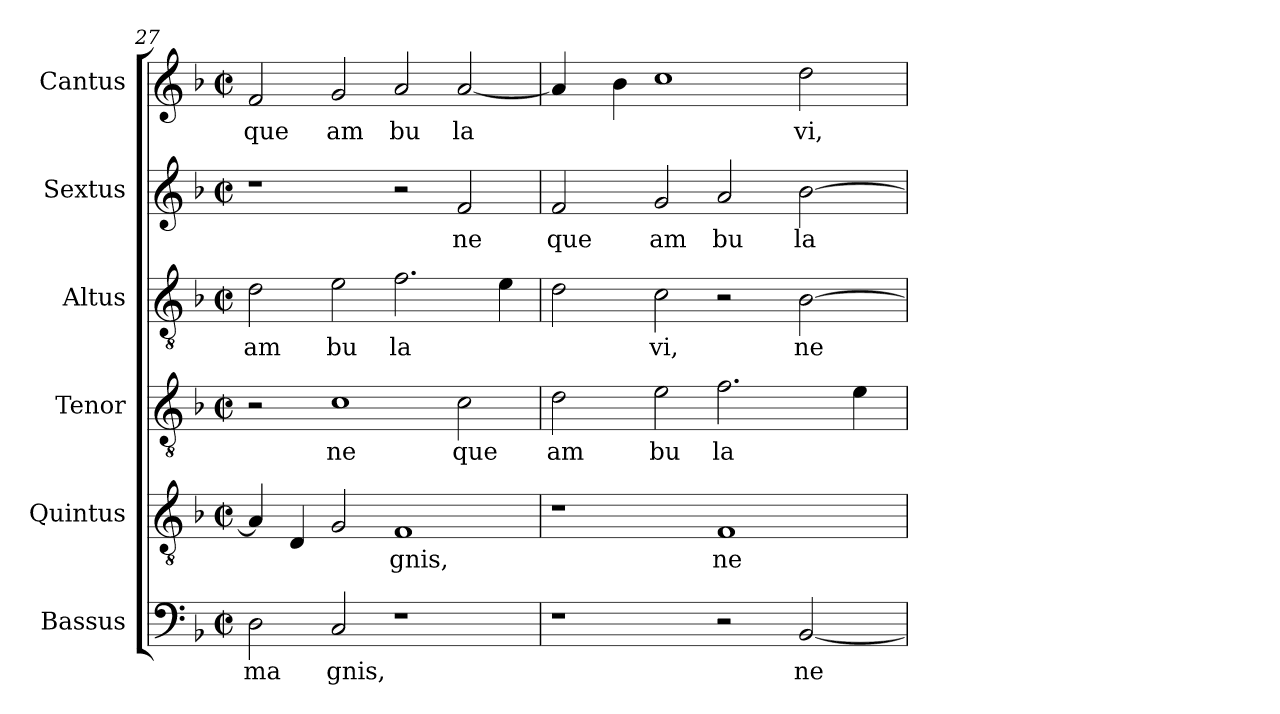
**kern	**text	**kern	**text	**kern	**text	**kern	**text	**kern	**text	**kern	**text
*part6	*part6	*part5	*part5	*part4	*part4	*part3	*part3	*part2	*part2	*part1	*part1
*staff6	*staff6	*staff5	*staff5	*staff4	*staff4	*staff3	*staff3	*staff2	*staff2	*staff1	*staff1
*I"Bassus	*	*I"Quintus	*	*I"Tenor	*	*I"Altus	*	*I"Sextus	*	*I"Cantus	*
*clefF4	*	*clefGv2	*	*clefGv2	*	*clefGv2	*	*clefG2	*	*clefG2	*
*k[b-]	*	*k[b-]	*	*k[b-]	*	*k[b-]	*	*k[b-]	*	*k[b-]	*
*F:	*	*F:	*	*F:	*	*F:	*	*F:	*	*F:	*
*M2/2	*	*M2/2	*	*M2/2	*	*M2/2	*	*M2/2	*	*M2/2	*
*met(c|)	*	*met(c|)	*	*met(c|)	*	*met(c|)	*	*met(c|)	*	*met(c|)	*
=27	=27	=27	=27	=27	=27	=27	=27	=27	=27	=27	=27
!	!LO:LY:b:cj	!	!	!	!	!	!LO:LY:b:cj	!	!	!	!LO:LY:b:cj
2D\	ma	4A/]	.	2r	.	2d\	am	1r	.	2f/	que
.	.	4D/	.	.	.	.	.	.	.	.	.
!	!LO:LY:b:cj	!	!	!	!LO:LY:b:cj	!	!LO:LY:b:cj	!	!	!	!LO:LY:b:cj
2C/	gnis,	2G/	.	1c	ne	2e\	bu	.	.	2g/	am
!	!	!	!LO:LY:b:cj	!	!	!	!LO:LY:b:cj	!	!	!	!LO:LY:b:cj
1r	.	1F	gnis,	.	.	2.f\	la	2r	.	2a/	bu
!	!	!	!	!	!LO:LY:b:cj	!	!	!	!LO:LY:b:cj	!	!LO:LY:b:cj
.	.	.	.	2c\	que	.	.	2f/	ne	[>2a/	la
.	.	.	.	.	.	4e\	.	.	.	.	.
!!LO:LB:g=z
=28	=28	=28	=28	=28	=28	=28	=28	=28	=28	=28	=28
!	!	!	!	!	!LO:LY:b:cj	!	!	!	!LO:LY:b:cj	!	!
*	*	*	*	*	*	*^	*	*	*	*^	*
1r	.	1r	.	2d\	am	2d\	8ryy	.	2f/	que	4a/]	8ryy	.
.	.	.	.	.	.	.	1...ryy	.	.	.	.	32ryy	.
.	.	.	.	.	.	.	.	.	.	.	.	1ryy	.
.	.	.	.	.	.	.	.	.	.	.	4b-\	.	.
!	!	!	!	!	!LO:LY:b:cj	!	!	!LO:LY:b:cj	!	!LO:LY:b:cj	!	!	!
.	.	.	.	2e\	bu	2c\	.	vi,	2g/	am	1cc	.	.
!	!	!	!LO:LY:b:cj	!	!LO:LY:b:cj	!	!	!	!	!LO:LY:b:cj	!	!	!
2r	.	1F	ne	2.f\	la	2r	.	.	2a/	bu	.	.	.
.	.	.	.	.	.	.	.	.	.	.	.	2ryy	.
!	!LO:LY:b:cj	!	!	!	!	!	!	!LO:LY:b:cj	!	!LO:LY:b:cj	!	!	!LO:LY:b:cj
[<2BB-/	ne	.	.	.	.	[>2B-\	.	ne	[>2b-\	la	2dd\	.	vi,
.	.	.	.	.	.	.	.	.	.	.	.	4ryy	.
.	.	.	.	4e\	.	.	.	.	.	.	.	.	.
.	.	.	.	.	.	.	.	.	.	.	.	16.ryy	.
*	*	*	*	*	*	*v	*v	*	*	*	*v	*v	*
=	=	=	=	=	=	=	=	=	=	=	=
*-	*-	*-	*-	*-	*-	*-	*-	*-	*-	*-	*-
